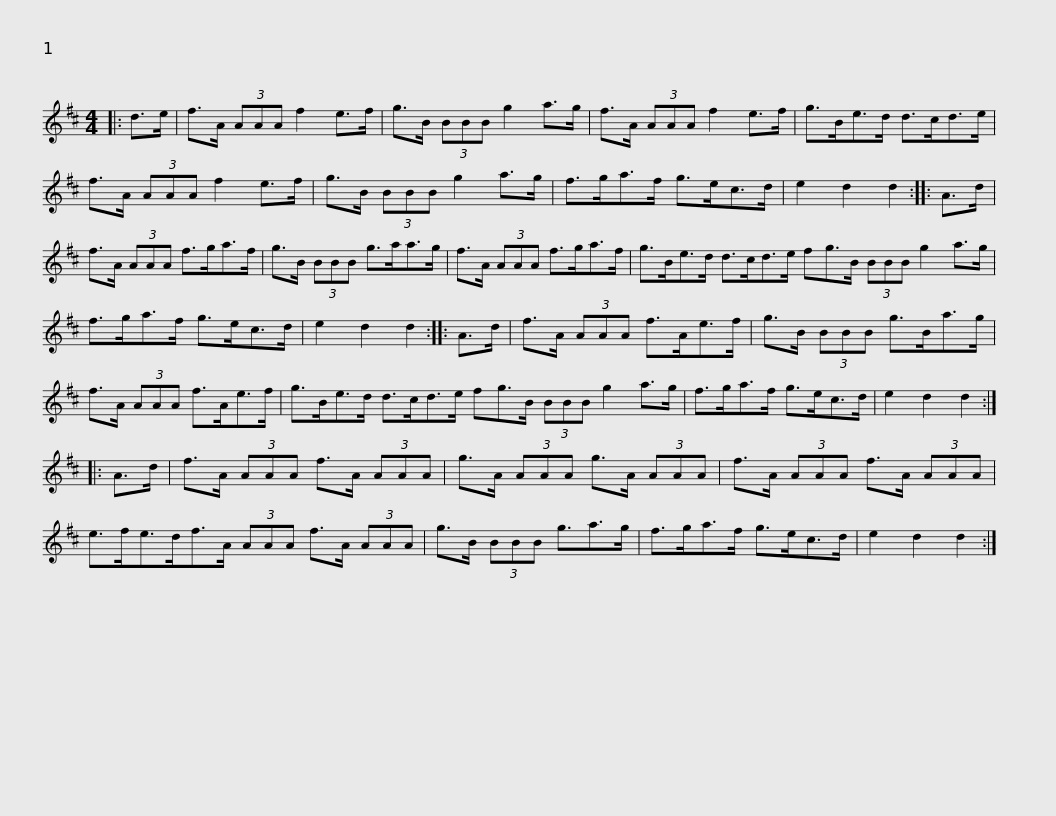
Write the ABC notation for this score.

X:1
L:1/8
M:4/4
I:linebreak $
K:D
V:1 treble
V:1
|: d>e | f>A (3AAA f2 e>f | g>B (3BBB g2 a>g | f>A (3AAA f2 e>f | g>Be>d d>cd>e |$ %5
 f>A (3AAA f2 e>f | g>B (3BBB g2 a>g | f>ga>f g>ec>d | e2 d2 d2 :: A>d | %10
 f>A (3AAA f>ga>f |$ g>B (3BBB g>aa>g | f>A (3AAA f>ga>f | g>Be>d d>cd>e fg>B (3BBB g2 a>g |$ f>ga>f g>ec>d | %15
 e2 d2 d2 :: A>d | f>A (3AAA f>Ae>f | g>B (3BBB g>Ba>g |$ f>A (3AAA f>Ae>f | %20
 g>Be>d d>cd>e fg>B (3BBB g2 a>g | f>ga>f g>ec>d |$ e2 d2 d2 :: A>d | f>A (3AAA f>A (3AAA | %25
 g>A (3AAA g>A (3AAA | f>A (3AAA f>A (3AAA |$ e>fe>df>A (3AAA f>A (3AAA | g>B (3BBB g3/2a>g | f>ga>f g>ec>d | %30
 e2 d2 d2 :| %31
